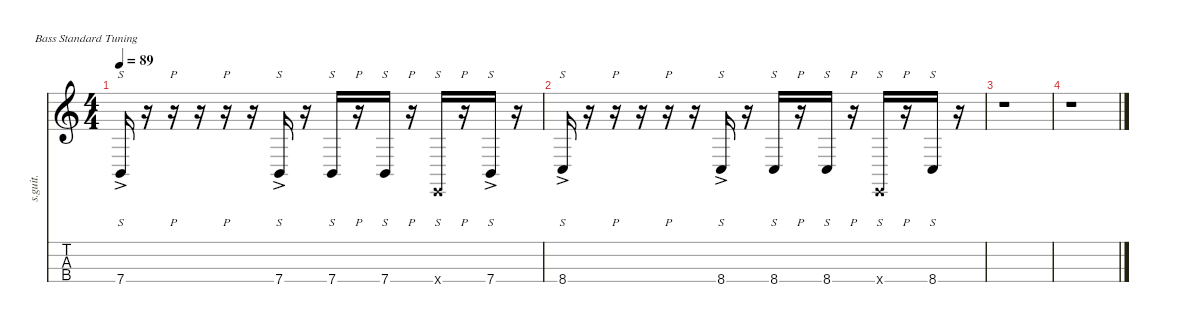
\defaultSystemsLayout 4
\hideDynamics
\bracketExtendMode nobrackets
\track ("Flea - Slap Overdub" "s.guit.") {instrument slapbass1}
\staff {score tabs}
\tuning (G2 D2 A1 E1)
\ts (4 4)
\tempo 89
\clef g2
\ks c
7.4{ac}.16{s lyrics (0 "") lyrics (1 "") lyrics (2 "") lyrics (3 "") lyrics (4 "") dy f} r.16 r.16{p} r.16 r.16{p} r.16 7.4{ac}.16{s lyrics (0 "") lyrics (1 "") lyrics (2 "") lyrics (3 "") lyrics (4 "")} r.16 7.4.16{s lyrics (0 "") lyrics (1 "") lyrics (2 "") lyrics (3 "") lyrics (4 "")} r.16{p} 7.4.16{s lyrics (0 "") lyrics (1 "") lyrics (2 "") lyrics (3 "") lyrics (4 "")} r.16{p} 0.4{x}.16{s lyrics (0 "") lyrics (1 "") lyrics (2 "") lyrics (3 "") lyrics (4 "")} r.16{p} 7.4{ac}.16{s lyrics (0 "") lyrics (1 "") lyrics (2 "") lyrics (3 "") lyrics (4 "")} r.16 |
8.4{ac}.16{s lyrics (0 "") lyrics (1 "") lyrics (2 "") lyrics (3 "") lyrics (4 "")} r.16 r.16{p} r.16 r.16{p} r.16 8.4{ac}.16{s lyrics (0 "") lyrics (1 "") lyrics (2 "") lyrics (3 "") lyrics (4 "")} r.16 8.4.16{s lyrics (0 "") lyrics (1 "") lyrics (2 "") lyrics (3 "") lyrics (4 "")} r.16{p} 8.4.16{s lyrics (0 "") lyrics (1 "") lyrics (2 "") lyrics (3 "") lyrics (4 "")} r.16{p} 0.4{x}.16{s lyrics (0 "") lyrics (1 "") lyrics (2 "") lyrics (3 "") lyrics (4 "")} r.16{p} 8.4.16{s lyrics (0 "") lyrics (1 "") lyrics (2 "") lyrics (3 "") lyrics (4 "")} r.16 |
r.1 |
r.1
